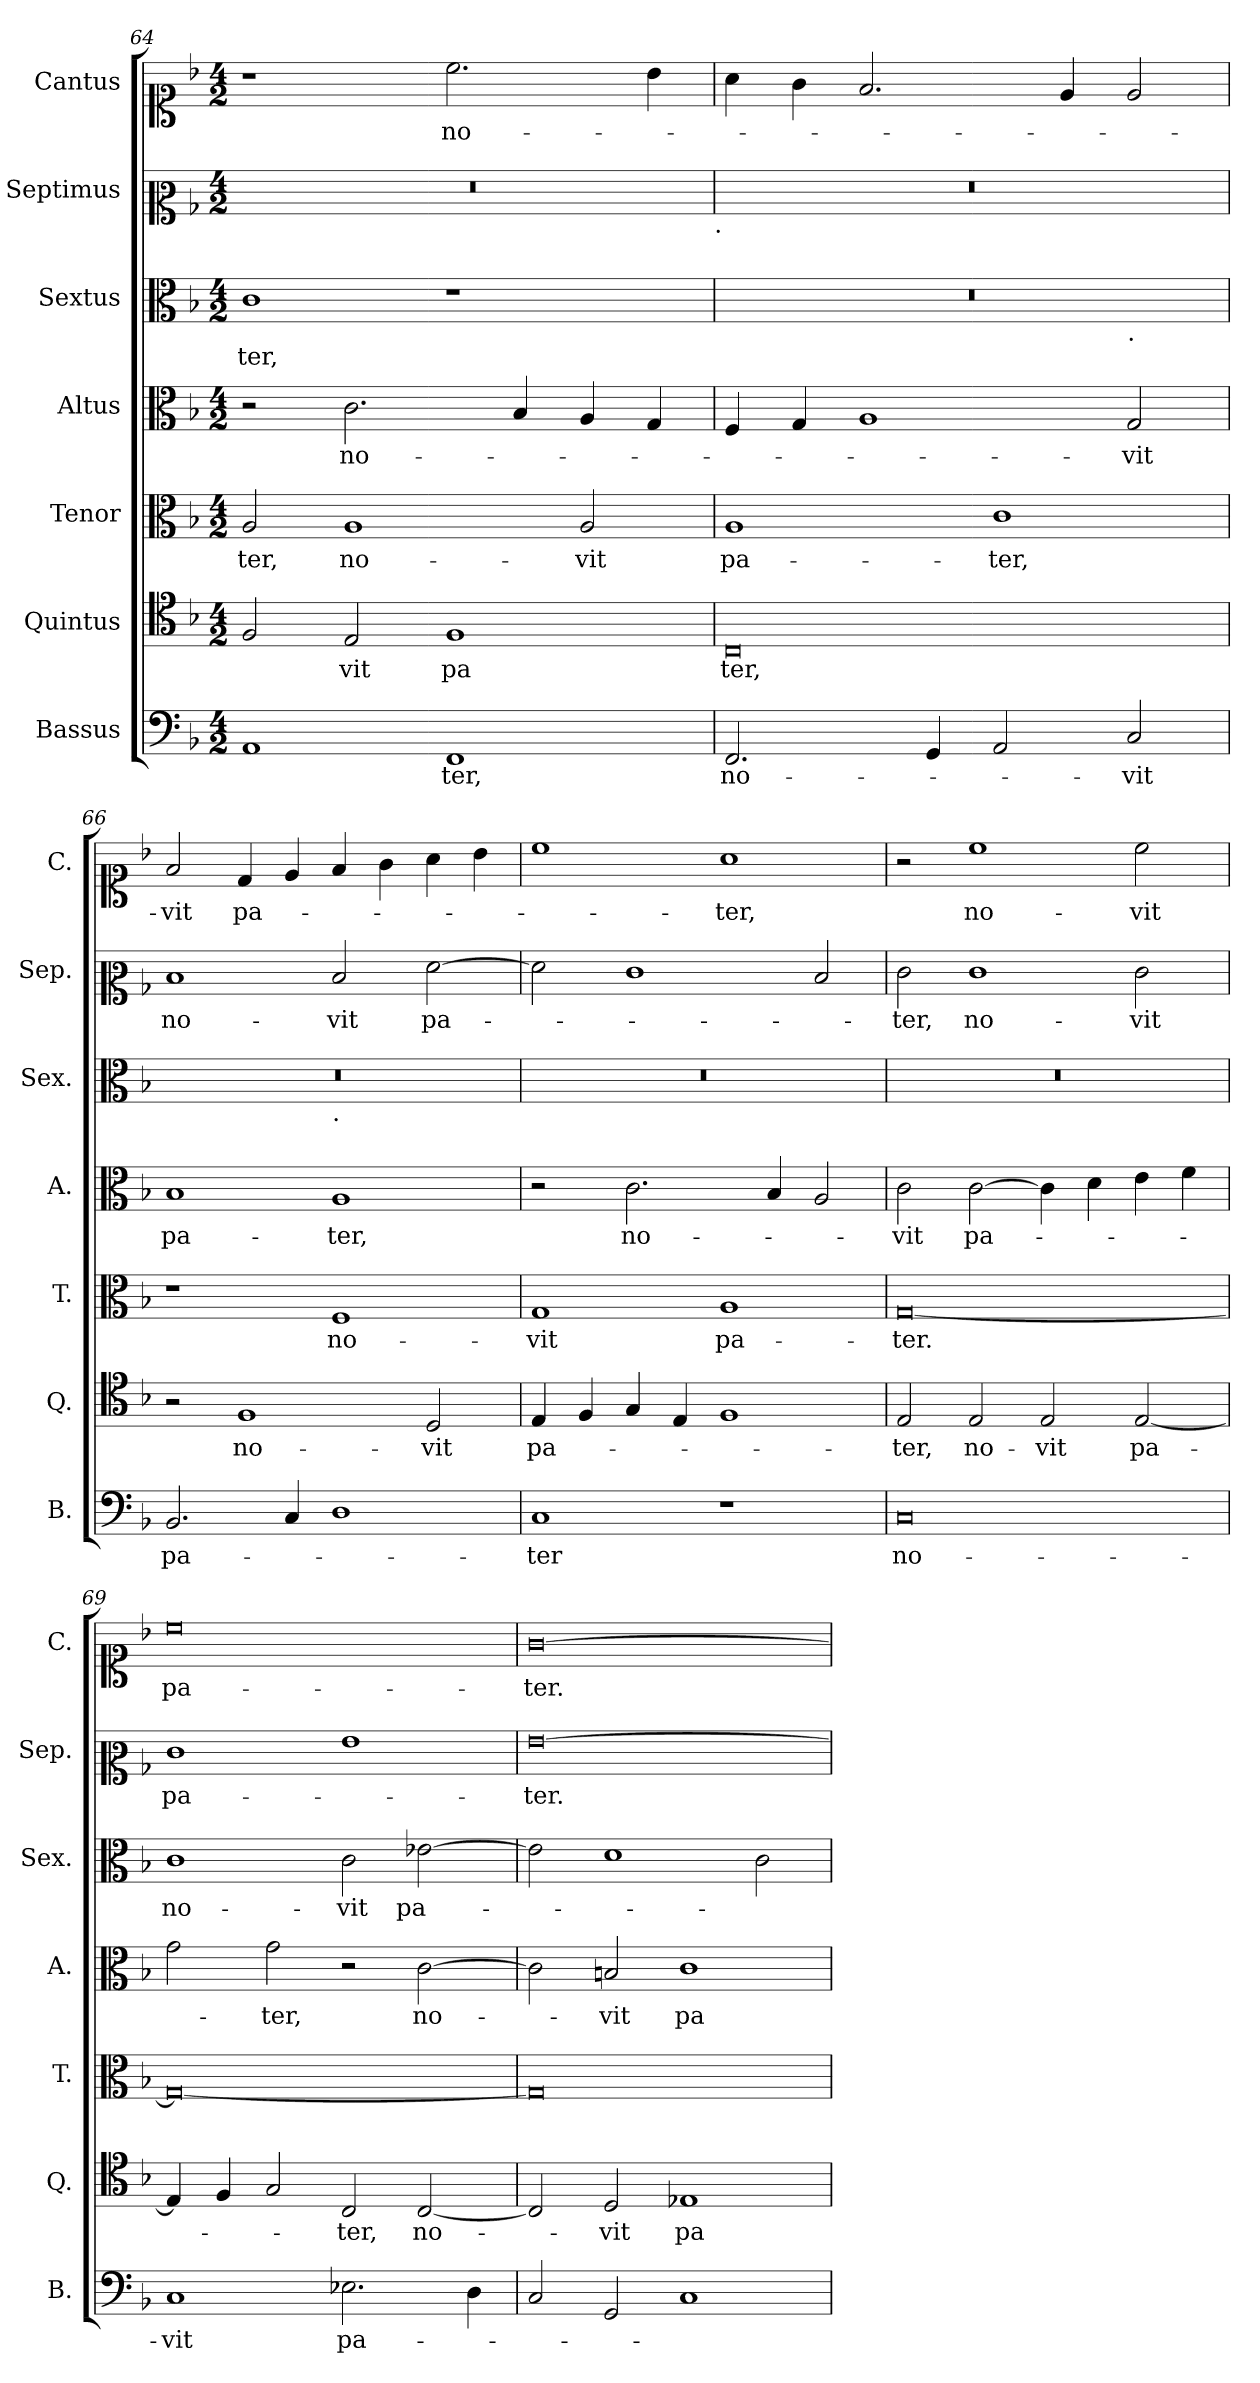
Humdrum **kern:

**kern	**text	**kern	**text	**kern	**text	**kern	**text	**kern	**text	**kern	**text	**kern	**text
*part7	*part7	*part6	*part6	*part5	*part5	*part4	*part4	*part3	*part3	*part2	*part2	*part1	*part1
*staff7	*staff7	*staff6	*staff6	*staff5	*staff5	*staff4	*staff4	*staff3	*staff3	*staff2	*staff2	*staff1	*staff1
*I"Bassus	*	*I"Quintus	*	*I"Tenor	*	*I"Altus	*	*I"Sextus	*	*I"Septimus	*	*I"Cantus	*
*I'B.	*	*I'Q.	*	*I'T.	*	*I'A.	*	*I'Sex.	*	*I'Sep.	*	*I'C.	*
*clefF4	*	*clefC4	*	*clefC3	*	*clefC3	*	*clefC3	*	*clefC2	*	*clefC1	*
*k[b-]	*	*k[b-]	*	*k[b-]	*	*k[b-]	*	*k[b-]	*	*k[b-]	*	*k[b-]	*
*F:	*	*F:	*	*F:	*	*F:	*	*F:	*	*F:	*	*F:	*
*M4/2	*	*M4/2	*	*M4/2	*	*M4/2	*	*M4/2	*	*M4/2	*	*M4/2	*
=64	=64	=64	=64	=64	=64	=64	=64	=64	=64	=64	=64	=64	=64
1AA	.	2F/	.	2A/	-ter,	2r	.	1c	-ter,	0r	.	1r	.
.	.	2E/	-vit	1A	no-	2.c\	no-	.	.	.	.	.	.
1FF	-ter,	1F	pa	.	.	.	.	1r	.	.	.	2.cc\	no-
.	.	.	.	.	.	4B-/	.	.	.	.	.	.	.
.	.	.	.	2A/	-vit	4A/	.	.	.	.	.	.	.
.	.	.	.	.	.	4G/	.	.	.	.	.	4b-\	.
!	!	!	!	!	!	!	!	!	!	!LO:TX:b:t=.	!	!	!
=65	=65	=65	=65	=65	=65	=65	=65	=65	=65	=65	=65	=65	=65
*	*	*	*	*	*	*	*	*^	*	*	*	*	*
2.FF/	no-	0C	ter,	1A	pa-	4F/	.	0r	1.ryy	.	0r	.	4a\	.
.	.	.	.	.	.	4G/	.	.	.	.	.	.	4g\	.
.	.	.	.	.	.	1A	.	.	.	.	.	.	2.f/	.
4GG/	.	.	.	.	.	.	.	.	.	.	.	.	.	.
2AA/	.	.	.	1c	-ter,	.	.	.	.	.	.	.	.	.
.	.	.	.	.	.	.	.	.	.	.	.	.	4e/	.
!	!	!	!	!	!	!	!	!	!LO:TX:b:t=.	!	!	!	!	!
2C/	-vit	.	.	.	.	2G/	-vit	.	2ryy	.	.	.	2e/	.
=66	=66	=66	=66	=66	=66	=66	=66	=66	=66	=66	=66	=66	=66	=66
2.BB-/	pa-	2r	.	1r	.	1B-	pa-	0r	1ryy	.	1d	no-	2f/	-vit
.	.	1F	no-	.	.	.	.	.	.	.	.	.	4d/	pa-
4C/	.	.	.	.	.	.	.	.	.	.	.	.	4e/	.
!	!	!	!	!	!	!	!	!	!LO:TX:b:t=.	!	!	!	!	!
1D	.	.	.	1F	no-	1A	-ter,	.	1ryy	.	2d/	-vit	4f/	.
.	.	.	.	.	.	.	.	.	.	.	.	.	4g\	.
.	.	2D/	-vit	.	.	.	.	.	.	.	[2f\	pa-	4a\	.
.	.	.	.	.	.	.	.	.	.	.	.	.	4b-\	.
*	*	*	*	*	*	*	*	*v	*v	*	*	*	*	*
!!LO:LB:g=z
=67	=67	=67	=67	=67	=67	=67	=67	=67	=67	=67	=67	=67	=67
1C	-ter	4E/	pa-	1G	-vit	2r	.	0r	.	2f\]	.	1cc	.
.	.	4F/	.	.	.	.	.	.	.	.	.	.	.
.	.	4G/	.	.	.	2.c\	no-	.	.	1e	.	.	.
.	.	4E/	.	.	.	.	.	.	.	.	.	.	.
1r	.	1F	.	1A	pa-	.	.	.	.	.	.	1a	-ter,
.	.	.	.	.	.	4B-/	.	.	.	.	.	.	.
.	.	.	.	.	.	2A/	.	.	.	2d/	.	.	.
=68	=68	=68	=68	=68	=68	=68	=68	=68	=68	=68	=68	=68	=68
0C	no-	2E/	-ter,	[0G	-ter.	2c\	-vit	0r	.	2e\	-ter,	2r	.
.	.	2E/	no-	.	.	[2c\	pa-	.	.	1e	no-	1cc	no-
.	.	2E/	-vit	.	.	4c\]	.	.	.	.	.	.	.
.	.	.	.	.	.	4d\	.	.	.	.	.	.	.
.	.	[2E/	pa-	.	.	4e\	.	.	.	2e\	-vit	2cc\	-vit
.	.	.	.	.	.	4f\	.	.	.	.	.	.	.
=69	=69	=69	=69	=69	=69	=69	=69	=69	=69	=69	=69	=69	=69
1C	-vit	4E/]	.	0G_	.	2g\	.	1c	no-	1e	pa-	0cc	pa-
.	.	4F/	.	.	.	.	.	.	.	.	.	.	.
.	.	2G/	.	.	.	2g\	-ter,	.	.	.	.	.	.
2.E-X\	pa-	2C/	-ter,	.	.	2r	.	2c\	-vit	1g	.	.	.
.	.	[2C/	no-	.	.	[2c\	no-	[2e-X\	pa-	.	.	.	.
4D\	.	.	.	.	.	.	.	.	.	.	.	.	.
=70	=70	=70	=70	=70	=70	=70	=70	=70	=70	=70	=70	=70	=70
2C/	.	2C/]	.	0G]	.	2c\]	.	2e-\]	.	[0g	-ter.	[0g	-ter.
2GG/	.	2D/	-vit	.	.	2Bn/	-vit	1d	.	.	.	.	.
1C	.	1E-X	pa-	.	.	1c	pa-	.	.	.	.	.	.
.	.	.	.	.	.	.	.	2c\	.	.	.	.	.
=	=	=	=	=	=	=	=	=	=	=	=	=	=
*-	*-	*-	*-	*-	*-	*-	*-	*-	*-	*-	*-	*-	*-
